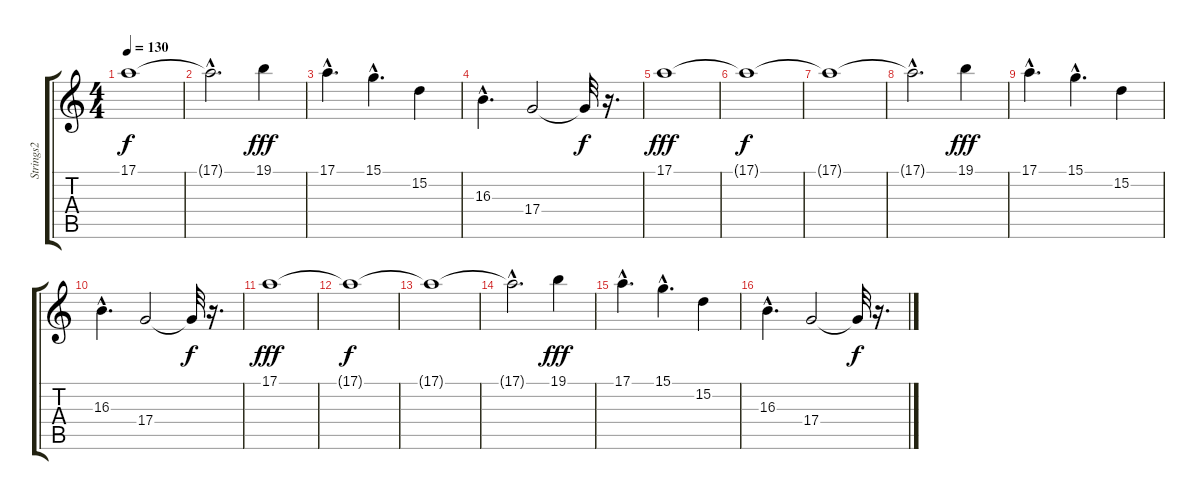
\track ("Strings2            " "Strings2  ") {instrument synthstrings1}
\staff {score tabs}
\tuning (E4 B3 G3 D3 A2 E2) {hide}
\ts (4 4)
\tempo 130
\clef g2
\ks c
17.1{t}.1{dy f} |
17.1{hac t}.2{d} 19.1.4{dy fff} |
17.1{hac}.4{d} 15.1{hac}.4{d} 15.2.4 |
16.3{hac}.4{d} 17.4.2 17.4{t}.32{dy f} r.16{d} |
17.1.1{dy fff instrument synthstrings1} |
17.1{t}.1{dy f} |
17.1{t}.1 |
17.1{hac t}.2{d} 19.1.4{dy fff} |
17.1{hac}.4{d} 15.1{hac}.4{d} 15.2.4 |
16.3{hac}.4{d} 17.4.2 17.4{t}.32{dy f} r.16{d} |
17.1.1{dy fff instrument synthstrings1} |
17.1{t}.1{dy f} |
17.1{t}.1 |
17.1{hac t}.2{d} 19.1.4{dy fff} |
17.1{hac}.4{d} 15.1{hac}.4{d} 15.2.4 |
16.3{hac}.4{d} 17.4.2 17.4{t}.32{dy f} r.16{d}
